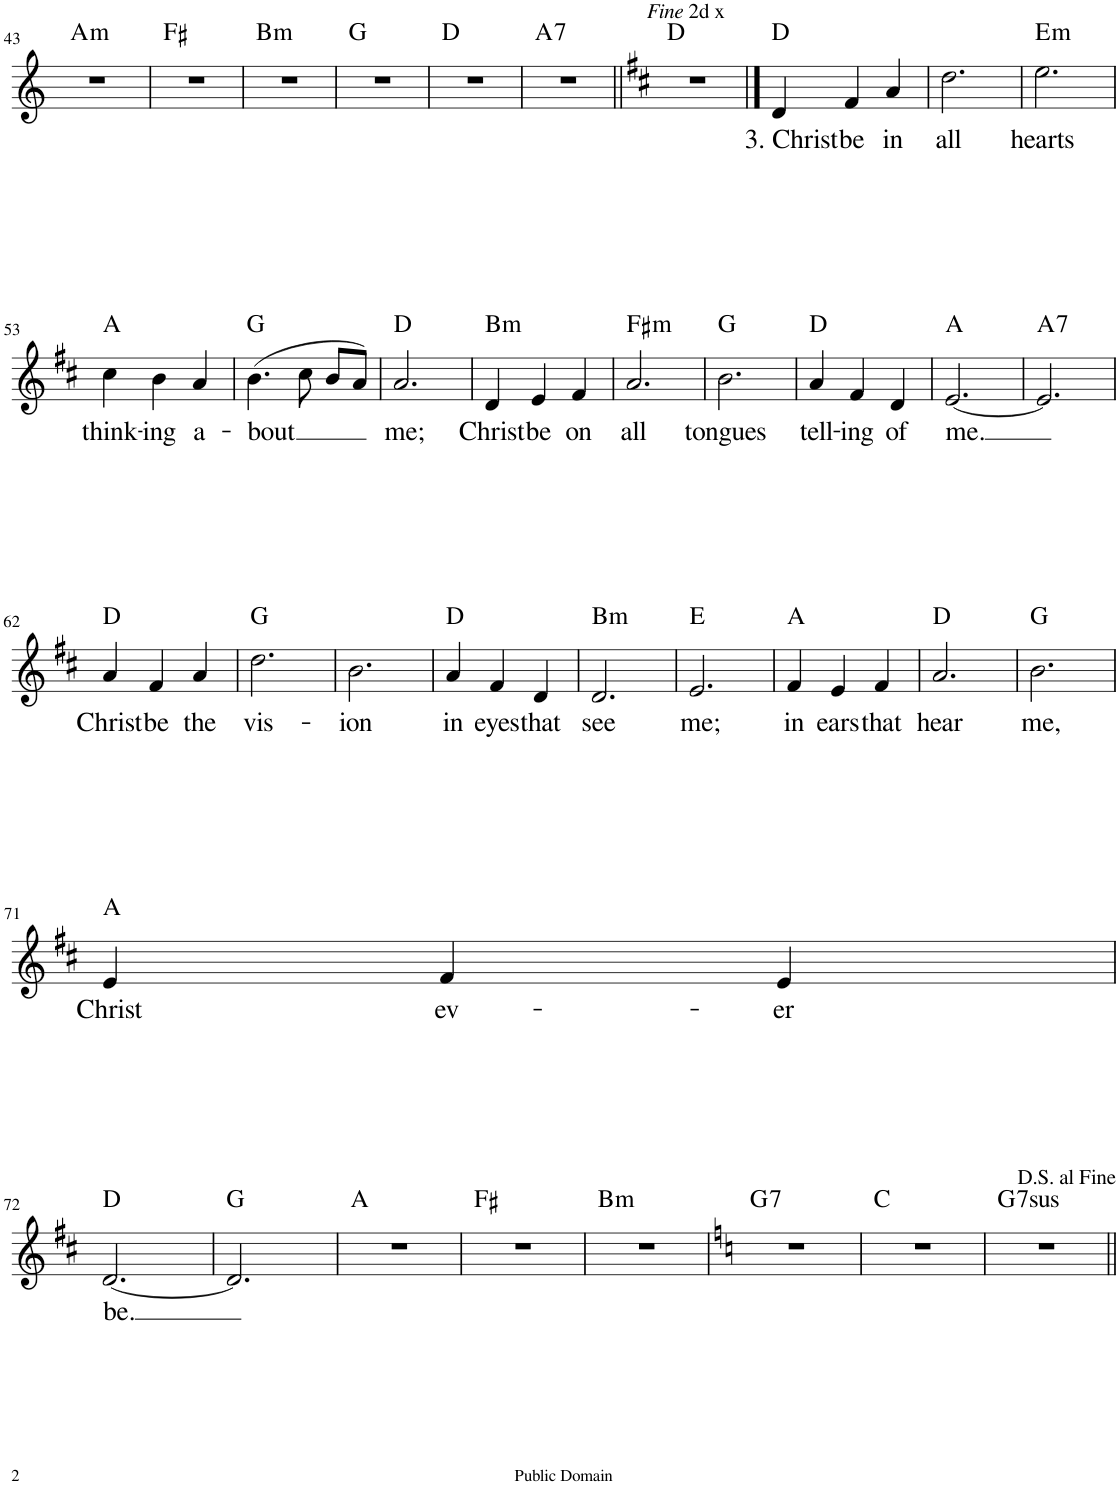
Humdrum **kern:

**kern	**text	**harte
*part1	*part1	*part1
*staff1	*staff1	*
*I"Piano	*	*
*I'Pno.	*	*
!!LO:PB:g=z
*clefG2	*	*
*k[]	*	*
*M3/4	*	*
=43	=43	=43
!	!	!LO:H:kt=m
2.r	.	A:min
=44	=44	=44
2.r	.	F#:maj
=45	=45	=45
!	!	!LO:H:kt=m
2.r	.	B:min
=46	=46	=46
2.r	.	G:maj
=47	=47	=47
2.r	.	D:maj
=48	=48	=48
!	!	!LO:H:kt=7
2.r	.	A:7
=49||	=49||	=49||
*k[f#c#]	*	*
!LO:TX:a:t=2d x	!	!
2.r	.	D:maj
==50	==50	==50
!	!LO:LY:b	!
4d/	3. Christ	D:maj
!	!LO:LY:b	!
4f#/	be	.
!	!LO:LY:b	!
4a/	in	.
=51	=51	=51
!	!LO:LY:b	!
2.dd\	all	.
=52	=52	=52
!	!LO:LY:b	!LO:H:kt=m
2.ee\	hearts	E:min
!!LO:LB:g=z
=53	=53	=53
!	!LO:LY:b	!
4cc#\	think-	A:maj
!	!LO:LY:b	!
4b\	-ing	.
!	!LO:LY:b	!
4a/	a-	.
=54	=54	=54
!	!LO:LY:b	!
(4.b\	-bout	G:maj
8cc#\	.	.
8b/L	.	.
8a/J)	.	.
=55	=55	=55
!	!LO:LY:b	!
2.a/	me;	D:maj
=56	=56	=56
!	!LO:LY:b	!LO:H:kt=m
4d/	Christ	B:min
!	!LO:LY:b	!
4e/	be	.
!	!LO:LY:b	!
4f#/	on	.
=57	=57	=57
!	!LO:LY:b	!LO:H:kt=m
2.a/	all	F#:min
=58	=58	=58
!	!LO:LY:b	!
2.b\	tongues	G:maj
=59	=59	=59
!	!LO:LY:b	!
4a/	tell-	D:maj
!	!LO:LY:b	!
4f#/	-ing	.
!	!LO:LY:b	!
4d/	of	.
=60	=60	=60
!	!LO:LY:b	!
[2.e/	me.	A:maj
=61	=61	=61
!	!	!LO:H:kt=7
2.e/]	.	A:7
!!LO:LB:g=z
=62	=62	=62
!	!LO:LY:b	!
4a/	Christ	D:maj
!	!LO:LY:b	!
4f#/	be	.
!	!LO:LY:b	!
4a/	the	.
=63	=63	=63
!	!LO:LY:b	!
2.dd\	vis-	G:maj
=64	=64	=64
!	!LO:LY:b	!
2.b\	-ion	.
=65	=65	=65
!	!LO:LY:b	!
4a/	in	D:maj
!	!LO:LY:b	!
4f#/	eyes	.
!	!LO:LY:b	!
4d/	that	.
=66	=66	=66
!	!LO:LY:b	!LO:H:kt=m
2.d/	see	B:min
=67	=67	=67
!	!LO:LY:b	!
2.e/	me;	E:maj
=68	=68	=68
!	!LO:LY:b	!
4f#/	in	A:maj
!	!LO:LY:b	!
4e/	ears	.
!	!LO:LY:b	!
4f#/	that	.
=69	=69	=69
!	!LO:LY:b	!
2.a/	hear	D:maj
=70	=70	=70
!	!LO:LY:b	!
2.b\	me,	G:maj
!!LO:LB:g=z
=71	=71	=71
!	!LO:LY:b	!
4e/	Christ	A:maj
!	!LO:LY:b	!
4f#/	ev-	.
!	!LO:LY:b	!
4e/	-er	.
!!LO:LB:g=z
=72	=72	=72
!	!LO:LY:b	!
[2.d/	be.	D:maj
=73	=73	=73
2.d/]	.	G:maj
=74	=74	=74
2.r	.	A:maj
=75	=75	=75
2.r	.	F#:maj
=76	=76	=76
!	!	!LO:H:kt=m
2.r	.	B:min
=77	=77	=77
*k[]	*	*
!	!	!LO:H:kt=7
2.r	.	G:7
=78	=78	=78
2.r	.	C:maj
=79	=79	=79
2.r	.	G:sus4(7)
!LO:TX:a:t=<font size="10"/>D.S. al Fine	!	!LO:H:kt=7sus
=||	=||	=||
*-	*-	*-
